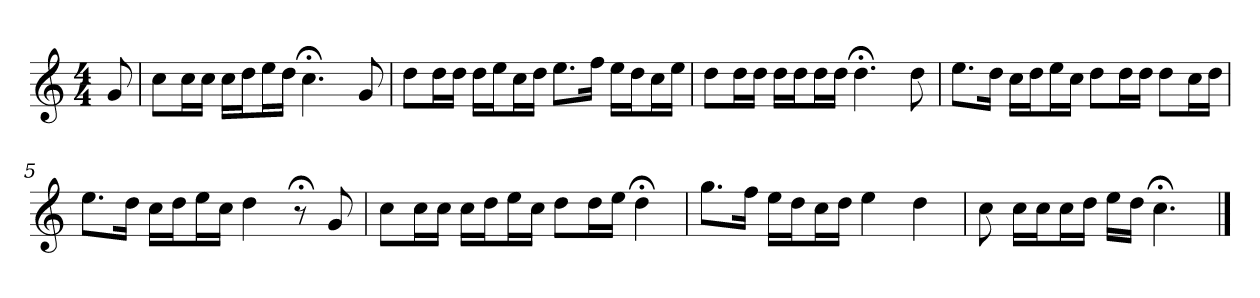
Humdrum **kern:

**kern
*part1
*staff1
*k[]
*C:
*M4/4
*MM80
=
8g
=1
8ccL
16ccL
16ccJJ
16ccLL
16ddJ
16eeL
16ddJJ
4.cc;<
8g
=2
8ddL
16ddL
16ddJJ
16ddLL
16eeJ
16ccL
16ddJJ
8.eeL
16ffJk
16eeLL
16ddJ
16ccL
16eeJJ
=3
8ddL
16ddL
16ddJJ
16ddLL
16ddJ
16ddL
16ddJJ
4.dd;<
8dd
=4
8.eeL
16ddJk
16ccLL
16ddJ
16eeL
16ccJJ
8ddL
16ddL
16ddJJ
8ddL
16ccL
16ddJJ
=5
8.eeL
16ddJk
16ccLL
16ddJ
16eeL
16ccJJ
4dd
8r;<
8g
=6
8ccL
16ccL
16ccJJ
16ccLL
16ddJ
16eeL
16ccJJ
8ddL
16ddL
16eeJJ
4dd;<
=7
8.ggL
16ffJk
16eeLL
16ddJ
16ccL
16ddJJ
4ee
4dd
=8
8cc
16ccLL
16ccJ
16ccL
16ddJJ
16eeLL
16ddJJ
4.cc;<
==
*-
